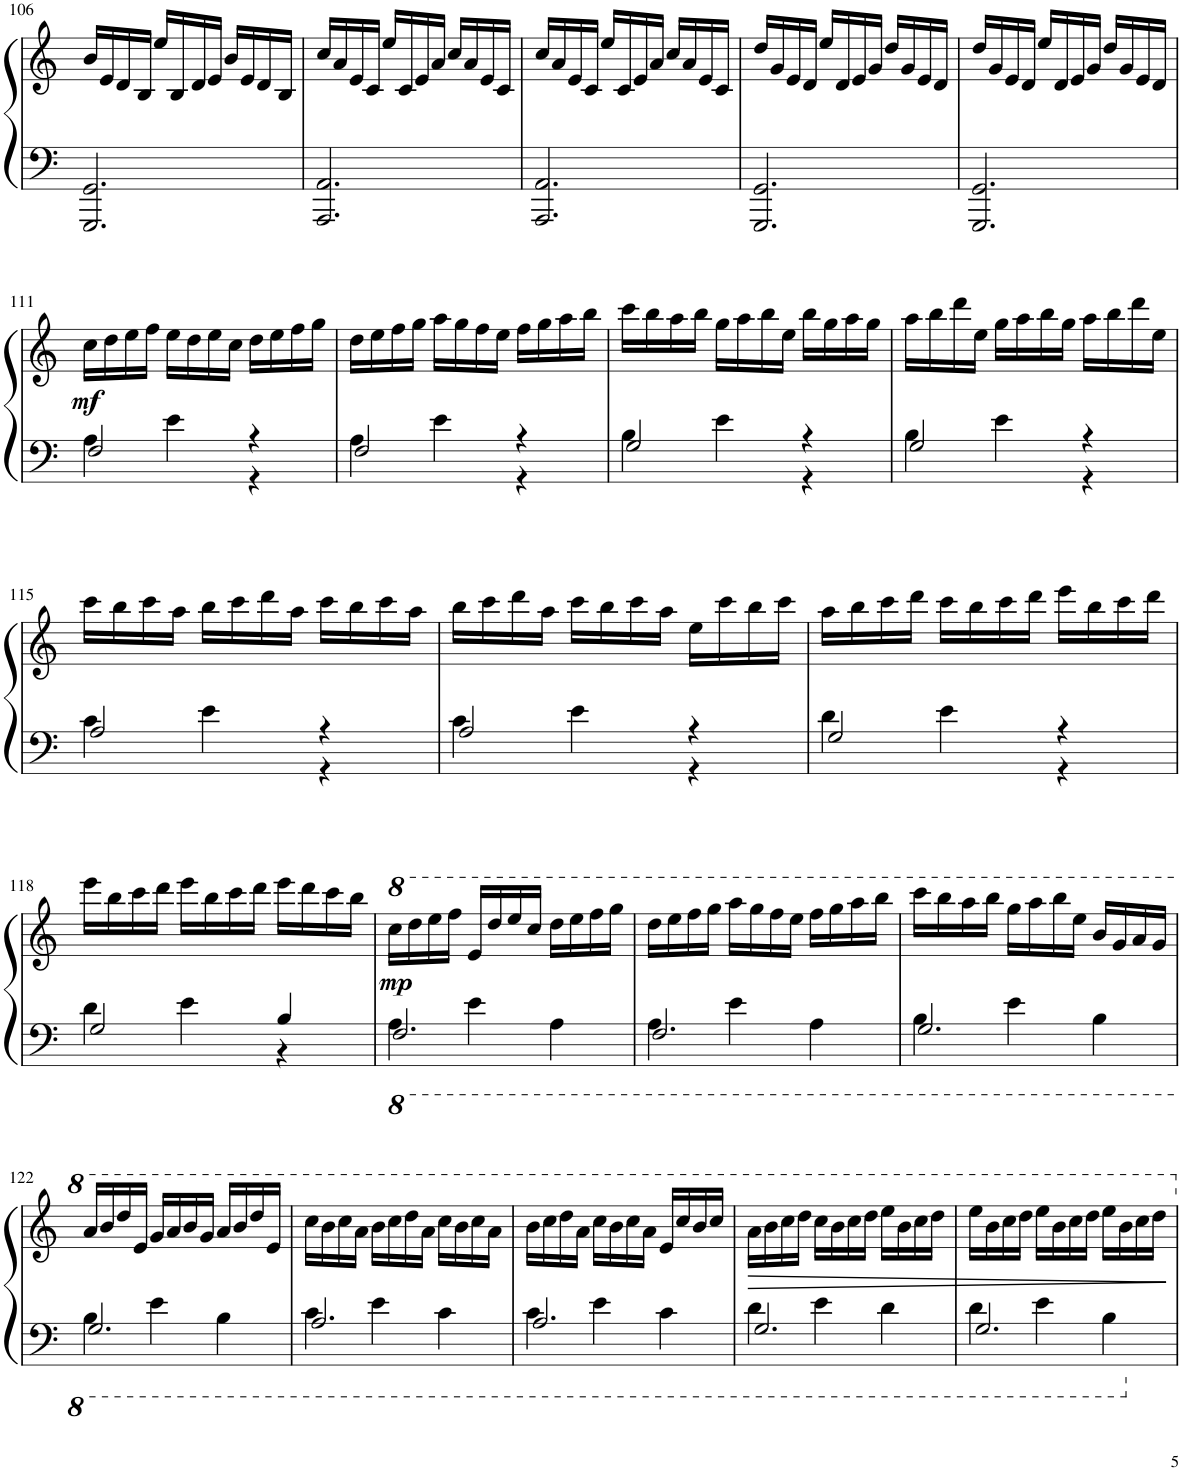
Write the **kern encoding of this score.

**kern	**kern	**dynam
*part1	*part1	*part1
*staff2	*staff1	*staff1/2
*I"Piano	*	*
*I'Pno.	*	*
!!LO:PB:g=z
*clefF4	*clefG2	*
*k[]	*k[]	*
*M3/4	*M3/4	*
=106	=106	=106
2.GGG/ 2.GG/	16b/LL	.
.	16e/	.
.	16d/	.
.	16B/JJ	.
.	16ee/LL	.
.	16B/	.
.	16d/	.
.	16e/JJ	.
.	16b/LL	.
.	16e/	.
.	16d/	.
.	16B/JJ	.
=107	=107	=107
2.AAA/ 2.AA/	16cc/LL	.
.	16a/	.
.	16e/	.
.	16c/JJ	.
.	16ee/LL	.
.	16c/	.
.	16e/	.
.	16a/JJ	.
.	16cc/LL	.
.	16a/	.
.	16e/	.
.	16c/JJ	.
=108	=108	=108
2.AAA/ 2.AA/	16cc/LL	.
.	16a/	.
.	16e/	.
.	16c/JJ	.
.	16ee/LL	.
.	16c/	.
.	16e/	.
.	16a/JJ	.
.	16cc/LL	.
.	16a/	.
.	16e/	.
.	16c/JJ	.
=109	=109	=109
2.GGG/ 2.GG/	16dd/LL	.
.	16g/	.
.	16e/	.
.	16d/JJ	.
.	16ee/LL	.
.	16d/	.
.	16e/	.
.	16g/JJ	.
.	16dd/LL	.
.	16g/	.
.	16e/	.
.	16d/JJ	.
=110	=110	=110
2.GGG/ 2.GG/	16dd/LL	.
.	16g/	.
.	16e/	.
.	16d/JJ	.
.	16ee/LL	.
.	16d/	.
.	16e/	.
.	16g/JJ	.
.	16dd/LL	.
.	16g/	.
.	16e/	.
.	16d/JJ	.
!!LO:LB:g=z
=111	=111	=111
*^	*	*
!	!	!	!LO:DY:b
2F/	4A\	16cc\LL	mf
.	.	16dd\	.
.	.	16ee\	.
.	.	16ff\JJ	.
.	4e\	16ee\LL	.
.	.	16dd\	.
.	.	16ee\	.
.	.	16cc\JJ	.
4r	4r	16dd\LL	.
.	.	16ee\	.
.	.	16ff\	.
.	.	16gg\JJ	.
=112	=112	=112	=112
2F/	4A\	16dd\LL	.
.	.	16ee\	.
.	.	16ff\	.
.	.	16gg\JJ	.
.	4e\	16aa\LL	.
.	.	16gg\	.
.	.	16ff\	.
.	.	16ee\JJ	.
4r	4r	16ff\LL	.
.	.	16gg\	.
.	.	16aa\	.
.	.	16bb\JJ	.
=113	=113	=113	=113
2G/	4B\	16ccc\LL	.
.	.	16bb\	.
.	.	16aa\	.
.	.	16bb\JJ	.
.	4e\	16gg\LL	.
.	.	16aa\	.
.	.	16bb\	.
.	.	16ee\JJ	.
4r	4r	16bb\LL	.
.	.	16gg\	.
.	.	16aa\	.
.	.	16gg\JJ	.
=114	=114	=114	=114
2G/	4B\	16aa\LL	.
.	.	16bb\	.
.	.	16ddd\	.
.	.	16ee\JJ	.
.	4e\	16gg\LL	.
.	.	16aa\	.
.	.	16bb\	.
.	.	16gg\JJ	.
4r	4r	16aa\LL	.
.	.	16bb\	.
.	.	16ddd\	.
.	.	16ee\JJ	.
!!LO:LB:g=z
=115	=115	=115	=115
2A/	4c\	16ccc\LL	.
.	.	16bb\	.
.	.	16ccc\	.
.	.	16aa\JJ	.
.	4e\	16bb\LL	.
.	.	16ccc\	.
.	.	16ddd\	.
.	.	16aa\JJ	.
4r	4r	16ccc\LL	.
.	.	16bb\	.
.	.	16ccc\	.
.	.	16aa\JJ	.
=116	=116	=116	=116
2A/	4c\	16bb\LL	.
.	.	16ccc\	.
.	.	16ddd\	.
.	.	16aa\JJ	.
.	4e\	16ccc\LL	.
.	.	16bb\	.
.	.	16ccc\	.
.	.	16aa\JJ	.
4r	4r	16ee\LL	.
.	.	16ccc\	.
.	.	16bb\	.
.	.	16ccc\JJ	.
=117	=117	=117	=117
2G/	4d\	16aa\LL	.
.	.	16bb\	.
.	.	16ccc\	.
.	.	16ddd\JJ	.
.	4e\	16ccc\LL	.
.	.	16bb\	.
.	.	16ccc\	.
.	.	16ddd\JJ	.
4r	4r	16eee\LL	.
.	.	16bb\	.
.	.	16ccc\	.
.	.	16ddd\JJ	.
!!LO:LB:g=z
=118	=118	=118	=118
2G/	4d\	16eee\LL	.
.	.	16bb\	.
.	.	16ccc\	.
.	.	16ddd\JJ	.
.	4e\	16eee\LL	.
.	.	16bb\	.
.	.	16ccc\	.
.	.	16ddd\JJ	.
4B/	4r	16eee\LL	.
.	.	16ddd\	.
.	.	16ccc\	.
.	.	16bb\JJ	.
=119	=119	=119	=119
*8va	*	*	*
*	*	*8va	*
!	!	!	!LO:DY:b
2.f/	4a\	16ccc\LL	mp
.	.	16ddd\	.
.	.	16eee\	.
.	.	16fff\JJ	.
.	4ee\	16ee/LL	.
.	.	16ddd/	.
.	.	16eee/	.
.	.	16ccc/JJ	.
.	4a\	16ddd\LL	.
.	.	16eee\	.
.	.	16fff\	.
.	.	16ggg\JJ	.
=120	=120	=120	=120
2.f/	4a\	16ddd\LL	.
.	.	16eee\	.
.	.	16fff\	.
.	.	16ggg\JJ	.
.	4ee\	16aaa\LL	.
.	.	16ggg\	.
.	.	16fff\	.
.	.	16eee\JJ	.
.	4a\	16fff\LL	.
.	.	16ggg\	.
.	.	16aaa\	.
.	.	16bbb\JJ	.
=121	=121	=121	=121
2.g/	4b\	16cccc\LL	.
.	.	16bbb\	.
.	.	16aaa\	.
.	.	16bbb\JJ	.
.	4ee\	16ggg\LL	.
.	.	16aaa\	.
.	.	16bbb\	.
.	.	16eee\JJ	.
.	4b\	16bb/LL	.
.	.	16gg/	.
.	.	16aa/	.
.	.	16gg/JJ	.
!!LO:LB:g=z
=122	=122	=122	=122
2.g/	4b\	16aa/LL	.
.	.	16bb/	.
.	.	16ddd/	.
.	.	16ee/JJ	.
.	4ee\	16gg/LL	.
.	.	16aa/	.
.	.	16bb/	.
.	.	16gg/JJ	.
.	4b\	16aa/LL	.
.	.	16bb/	.
.	.	16ddd/	.
.	.	16ee/JJ	.
=123	=123	=123	=123
2.a/	4cc\	16ccc\LL	.
.	.	16bb\	.
.	.	16ccc\	.
.	.	16aa\JJ	.
.	4ee\	16bb\LL	.
.	.	16ccc\	.
.	.	16ddd\	.
.	.	16aa\JJ	.
.	4cc\	16ccc\LL	.
.	.	16bb\	.
.	.	16ccc\	.
.	.	16aa\JJ	.
=124	=124	=124	=124
2.a/	4cc\	16bb\LL	.
.	.	16ccc\	.
.	.	16ddd\	.
.	.	16aa\JJ	.
.	4ee\	16ccc\LL	.
.	.	16bb\	.
.	.	16ccc\	.
.	.	16aa\JJ	.
.	4cc\	16ee/LL	.
.	.	16ccc/	.
.	.	16bb/	.
.	.	16ccc/JJ	.
=125	=125	=125	=125
!	!	!	!LO:HP:b
2.g/	4dd\	16aa\LL	>
.	.	16bb\	.
.	.	16ccc\	.
.	.	16ddd\JJ	.
.	4ee\	16ccc\LL	.
.	.	16bb\	.
.	.	16ccc\	.
.	.	16ddd\JJ	.
.	4dd\	16eee\LL	.
.	.	16bb\	.
.	.	16ccc\	.
.	.	16ddd\JJ	.
=126	=126	=126	=126
2.g/	4dd\	16eee\LL	.
.	.	16bb\	.
.	.	16ccc\	.
.	.	16ddd\JJ	.
.	4ee\	16eee\LL	.
.	.	16bb\	.
.	.	16ccc\	.
.	.	16ddd\JJ	.
.	4b\	16eee\LL	.
.	.	16bb\	.
.	.	16ccc\	.
.	.	16ddd\JJ	.
*v	*v	*	*
.	.	]
*X8va	*	*
*	*X8va	*
=	=	=
*-	*-	*-
